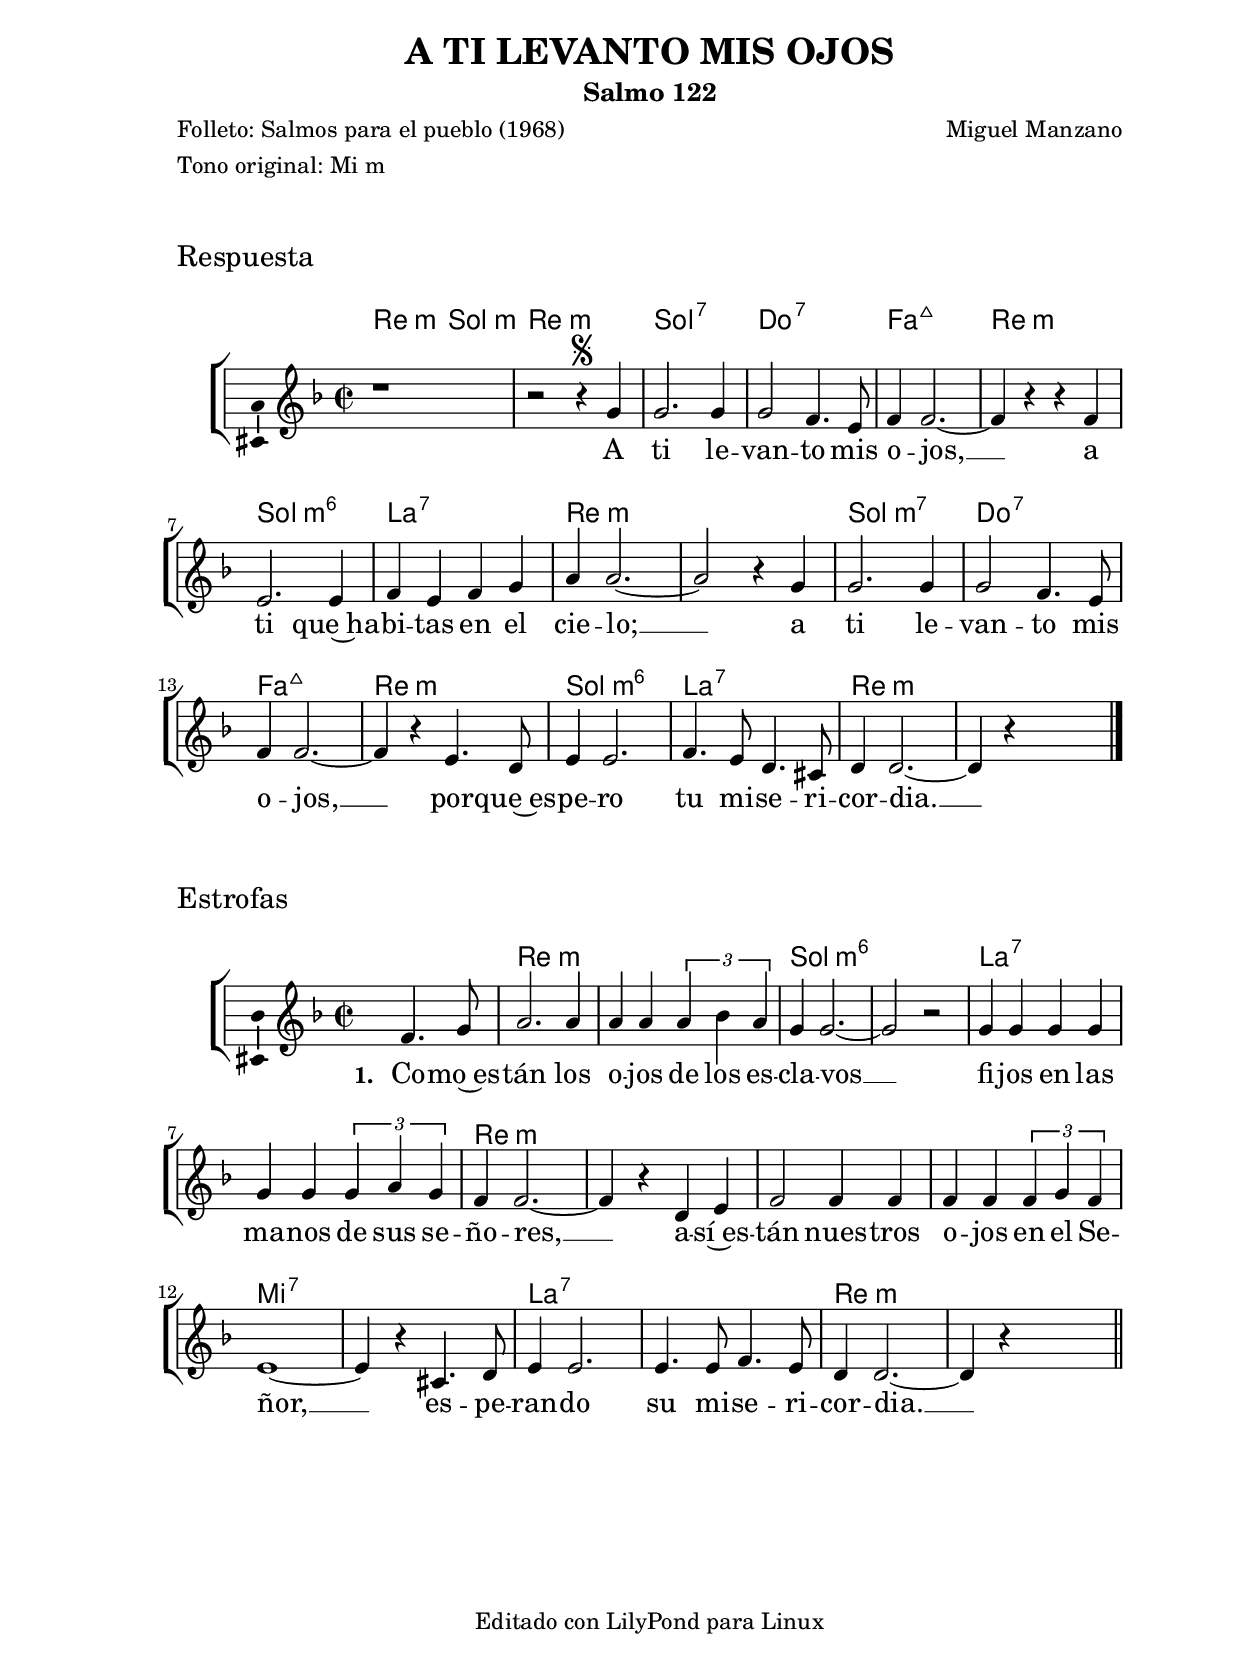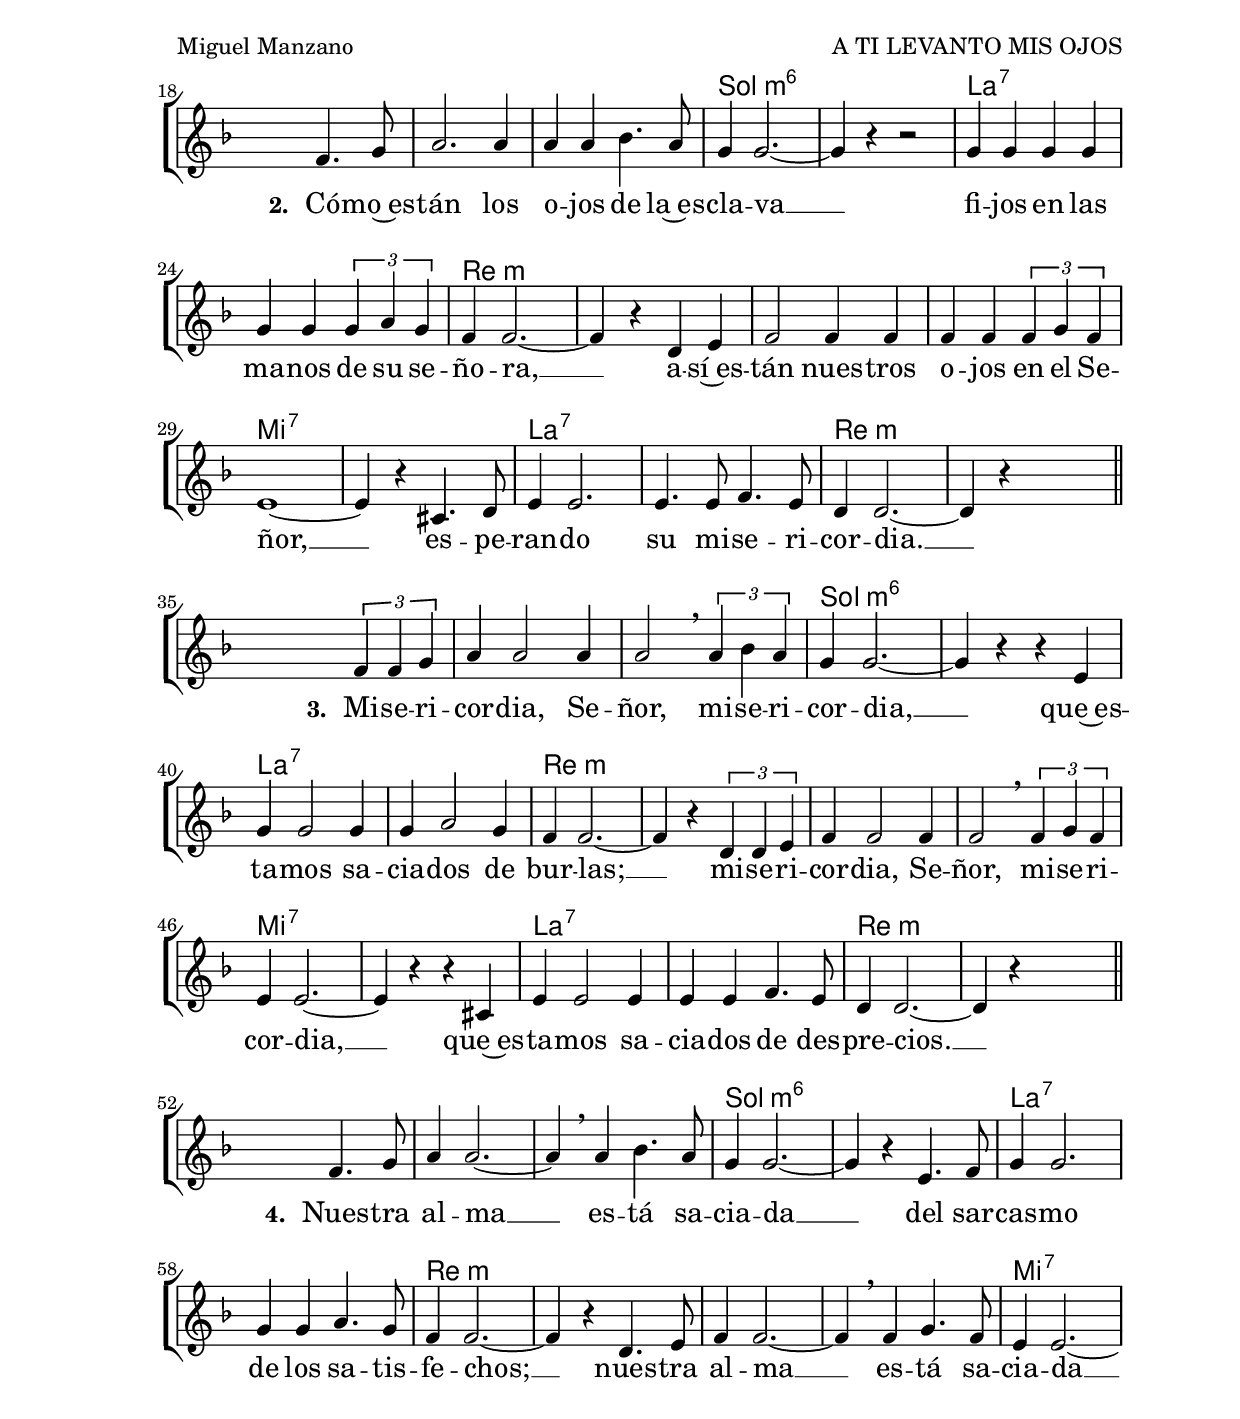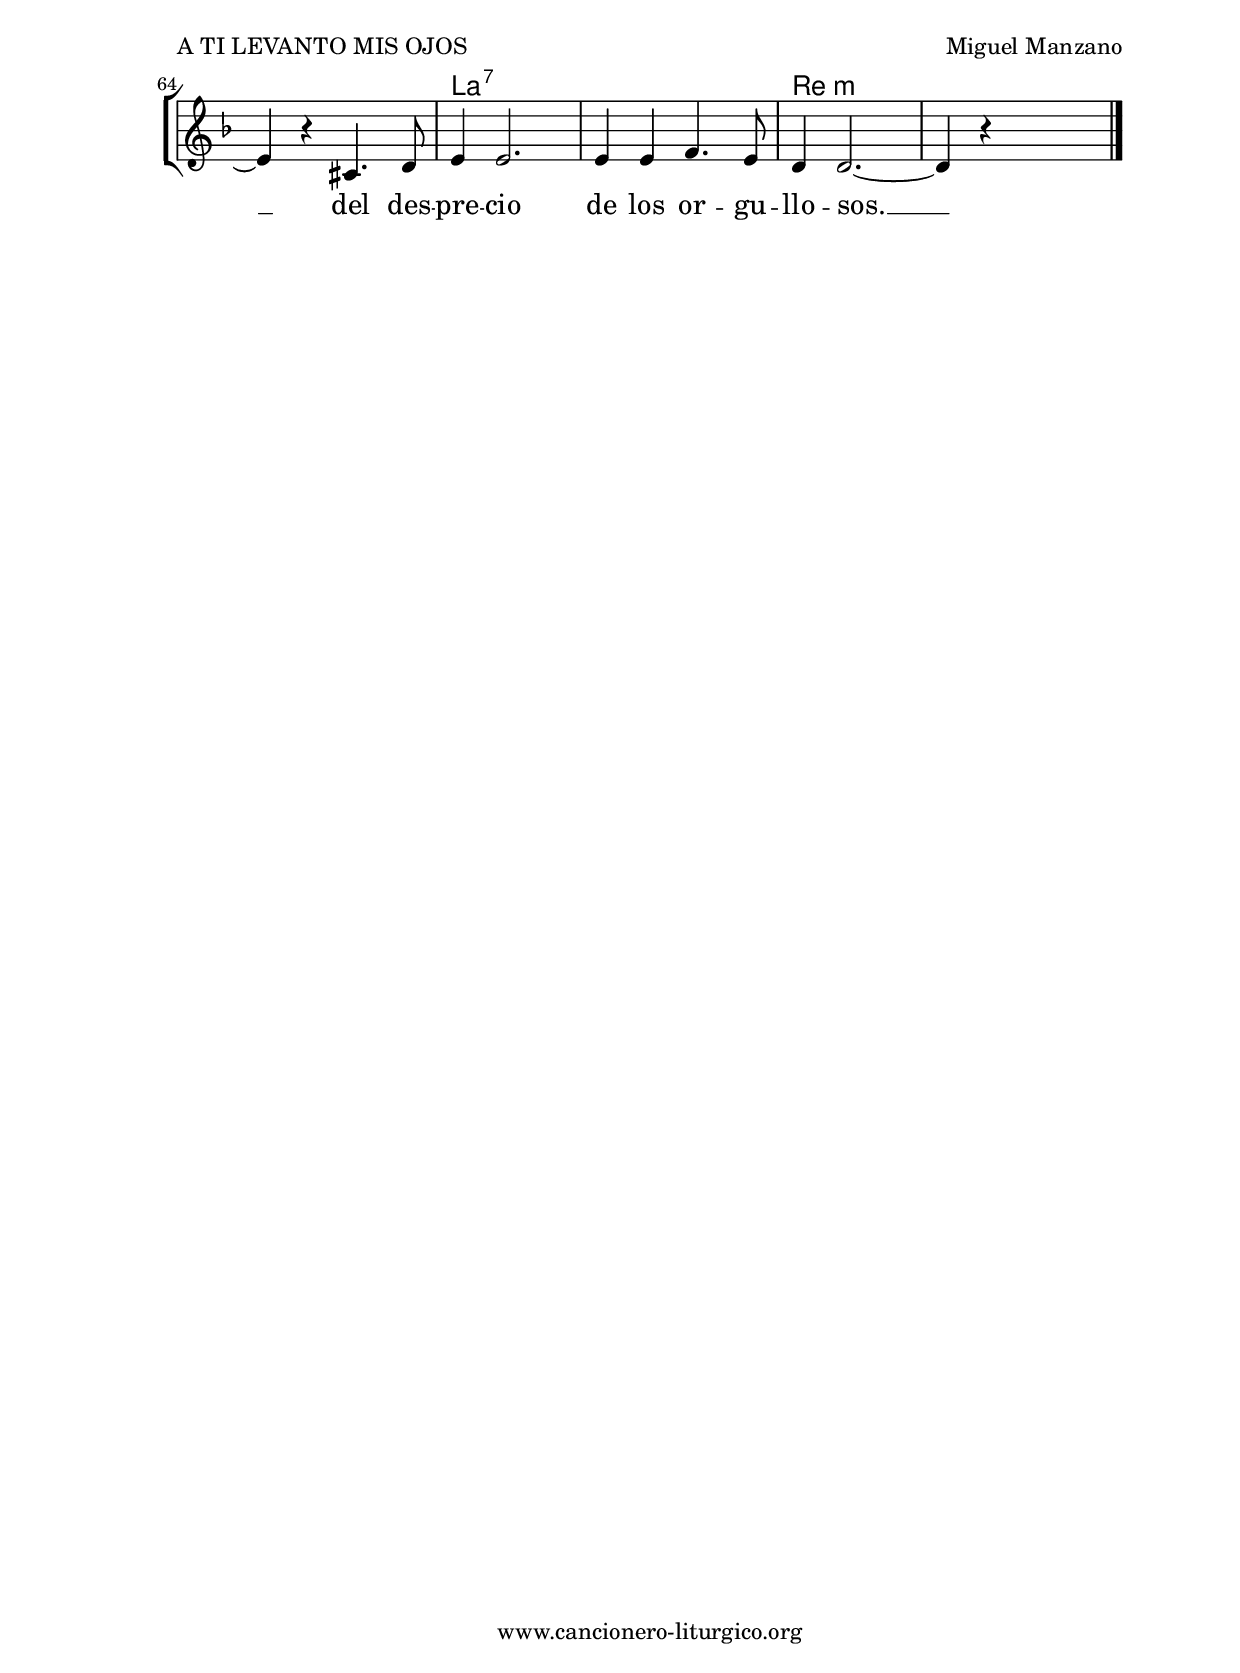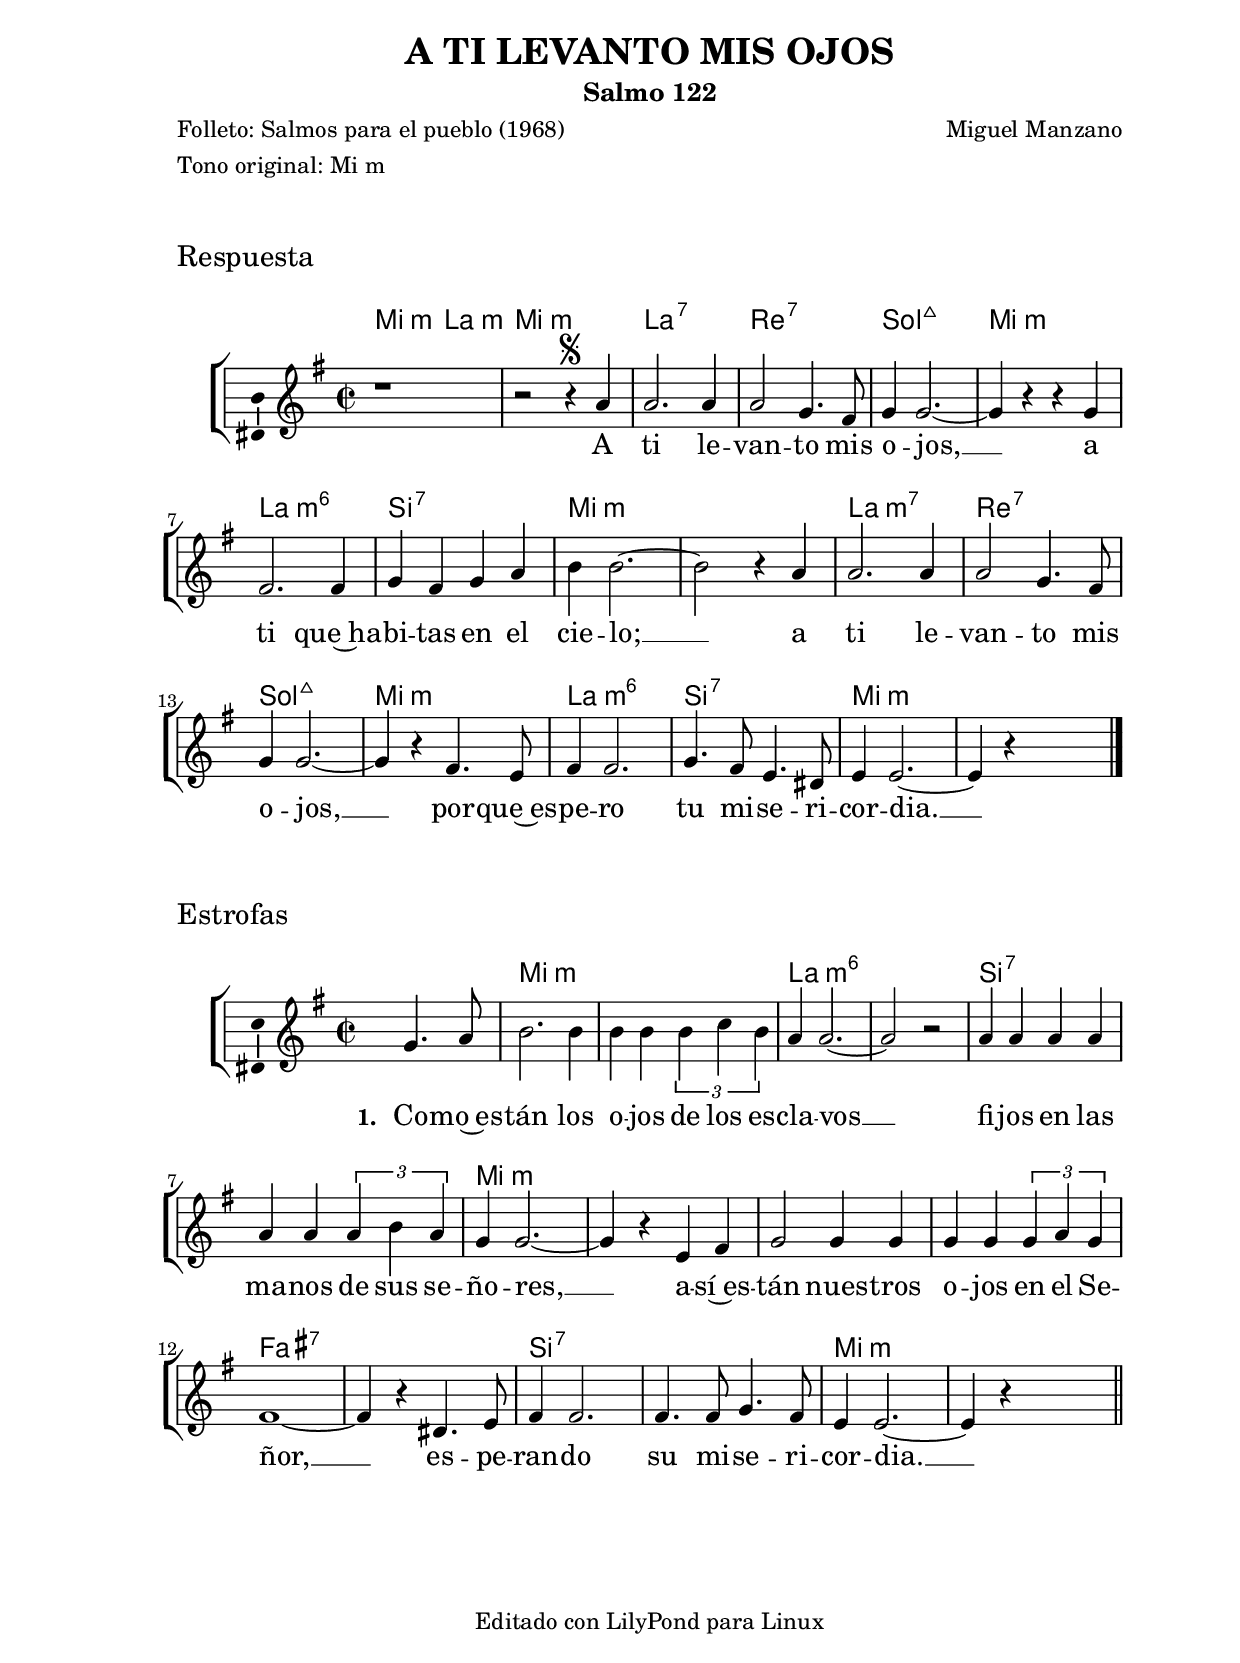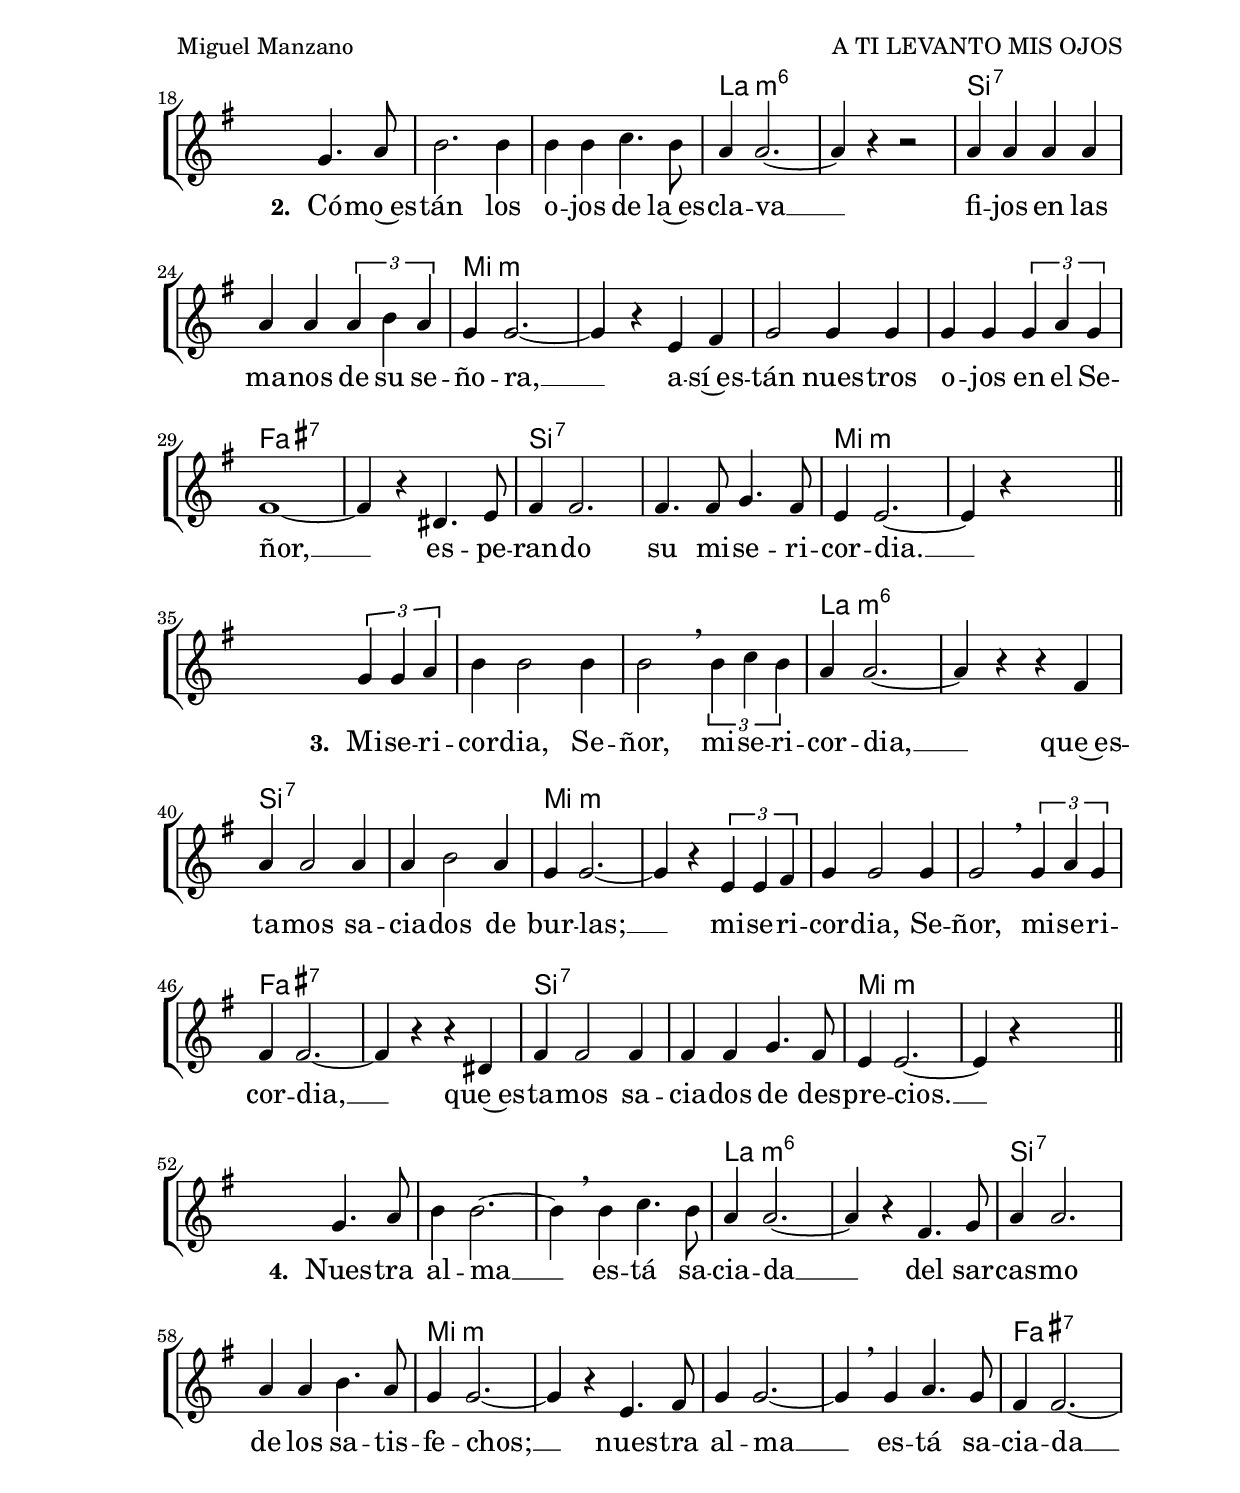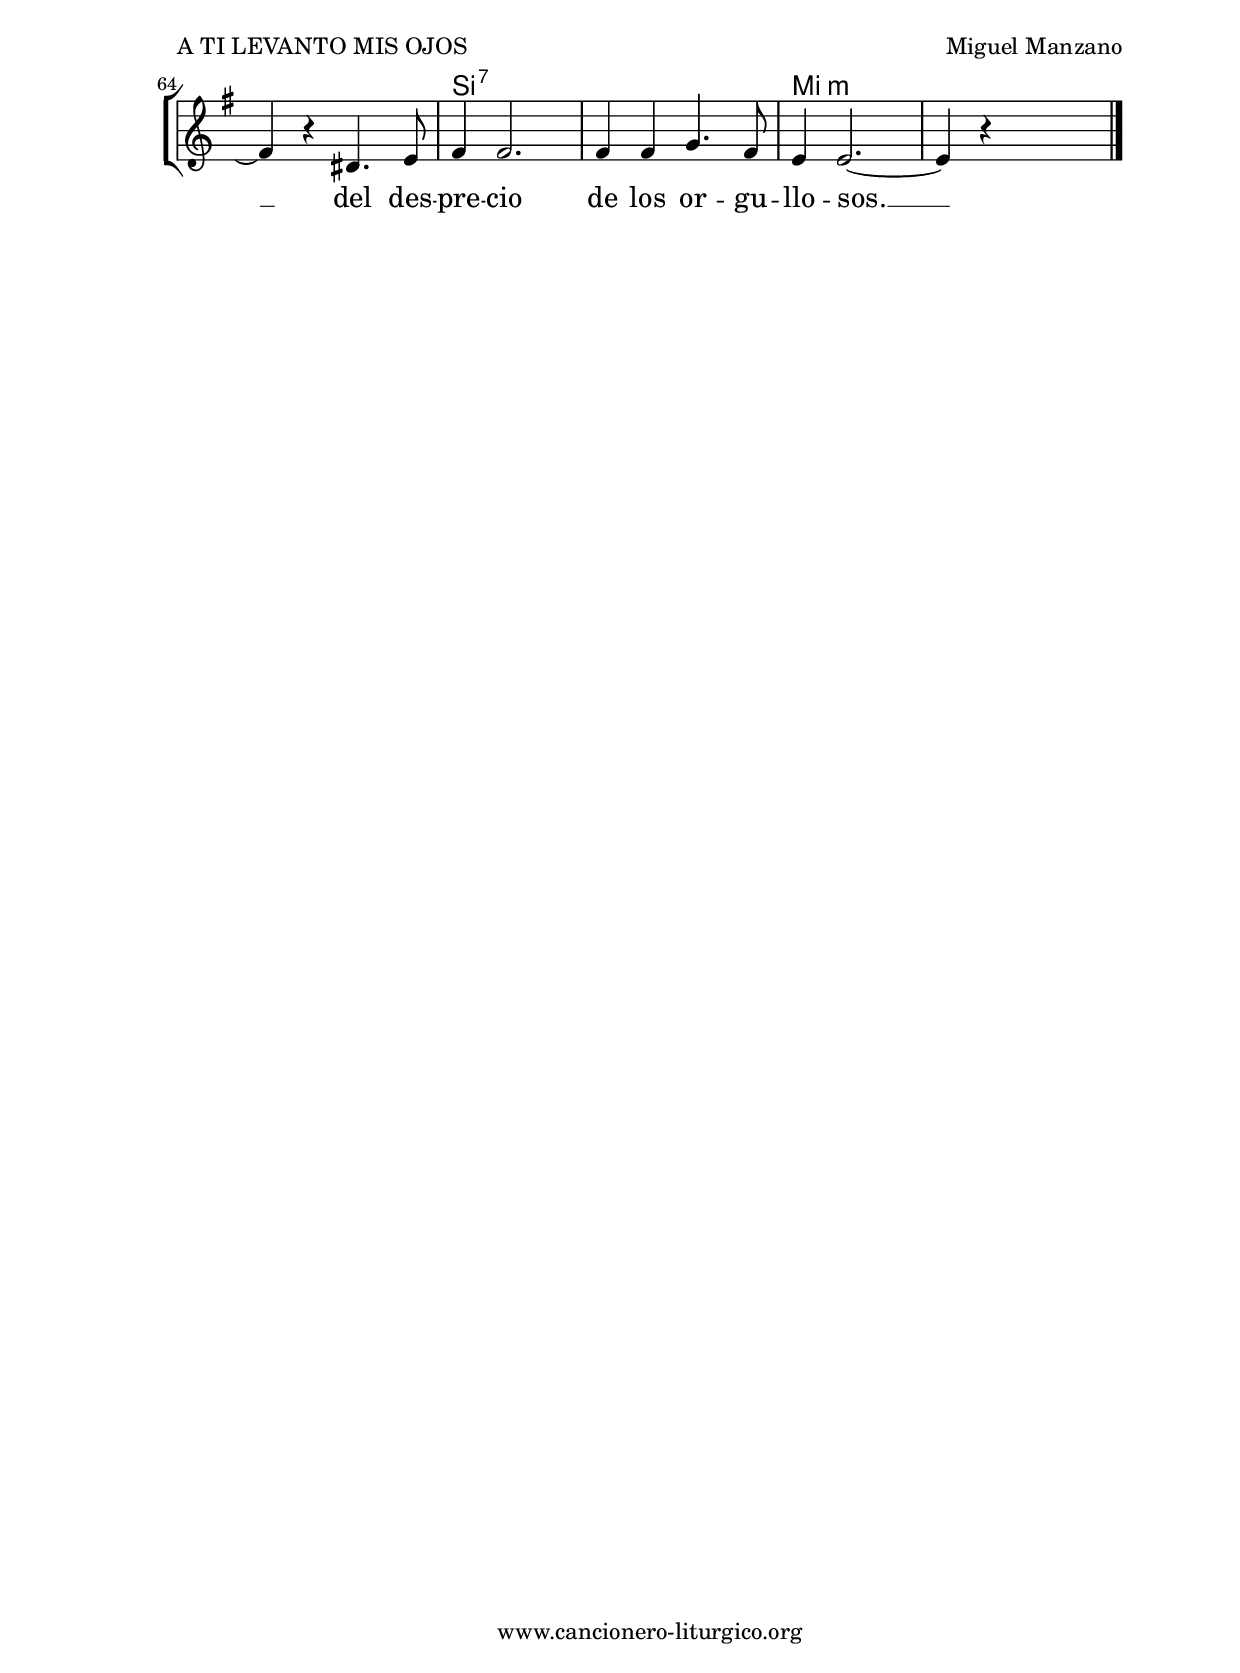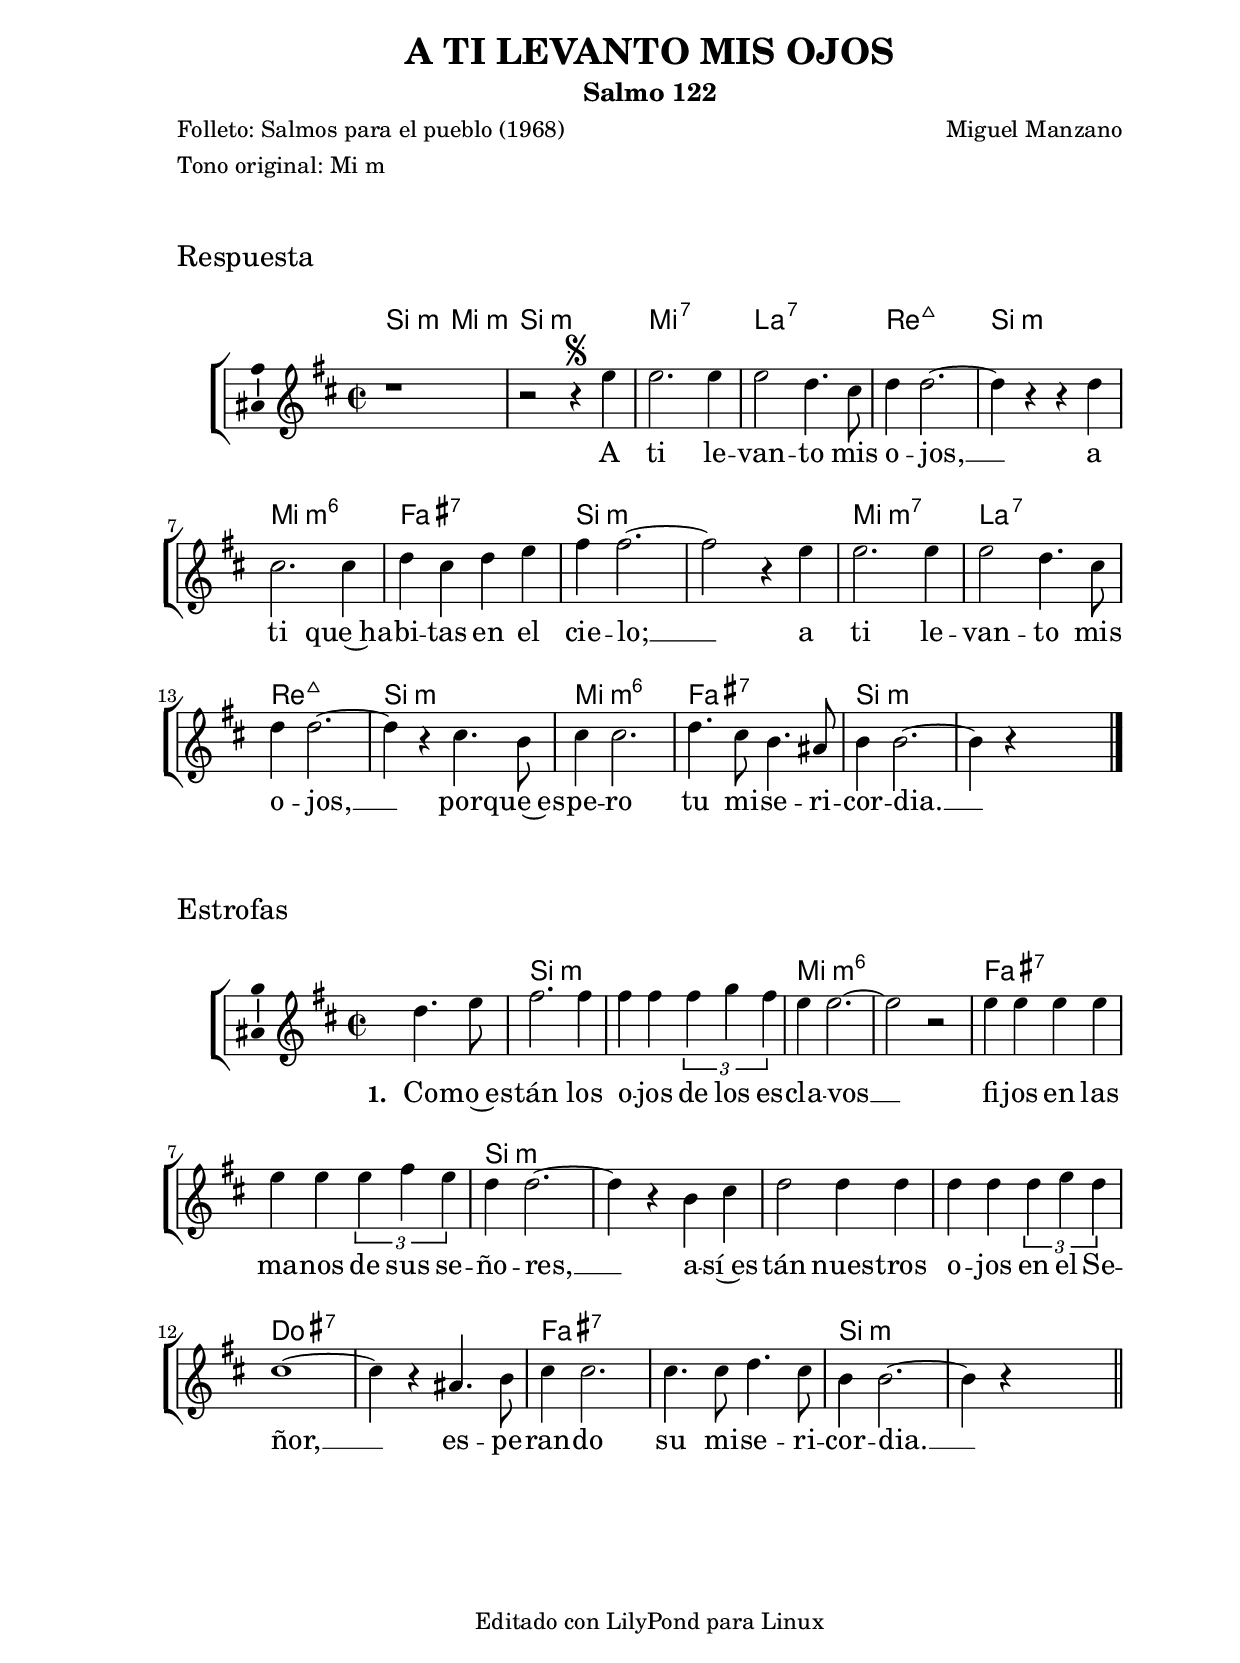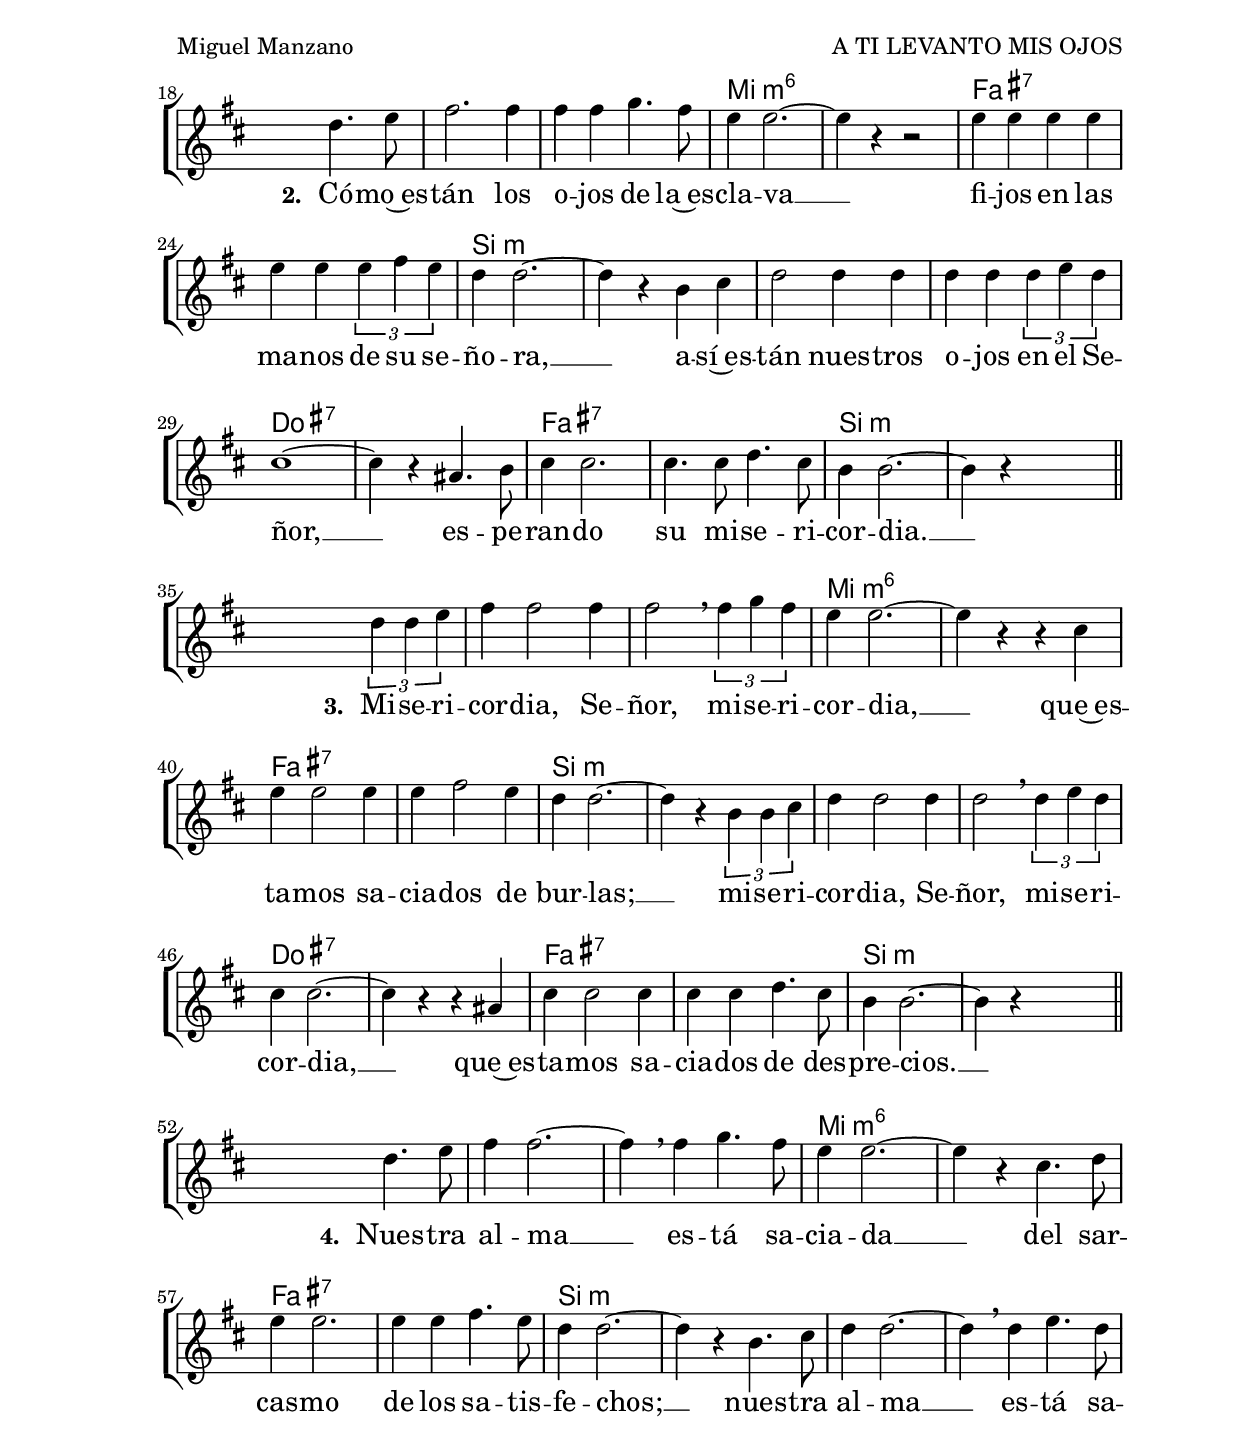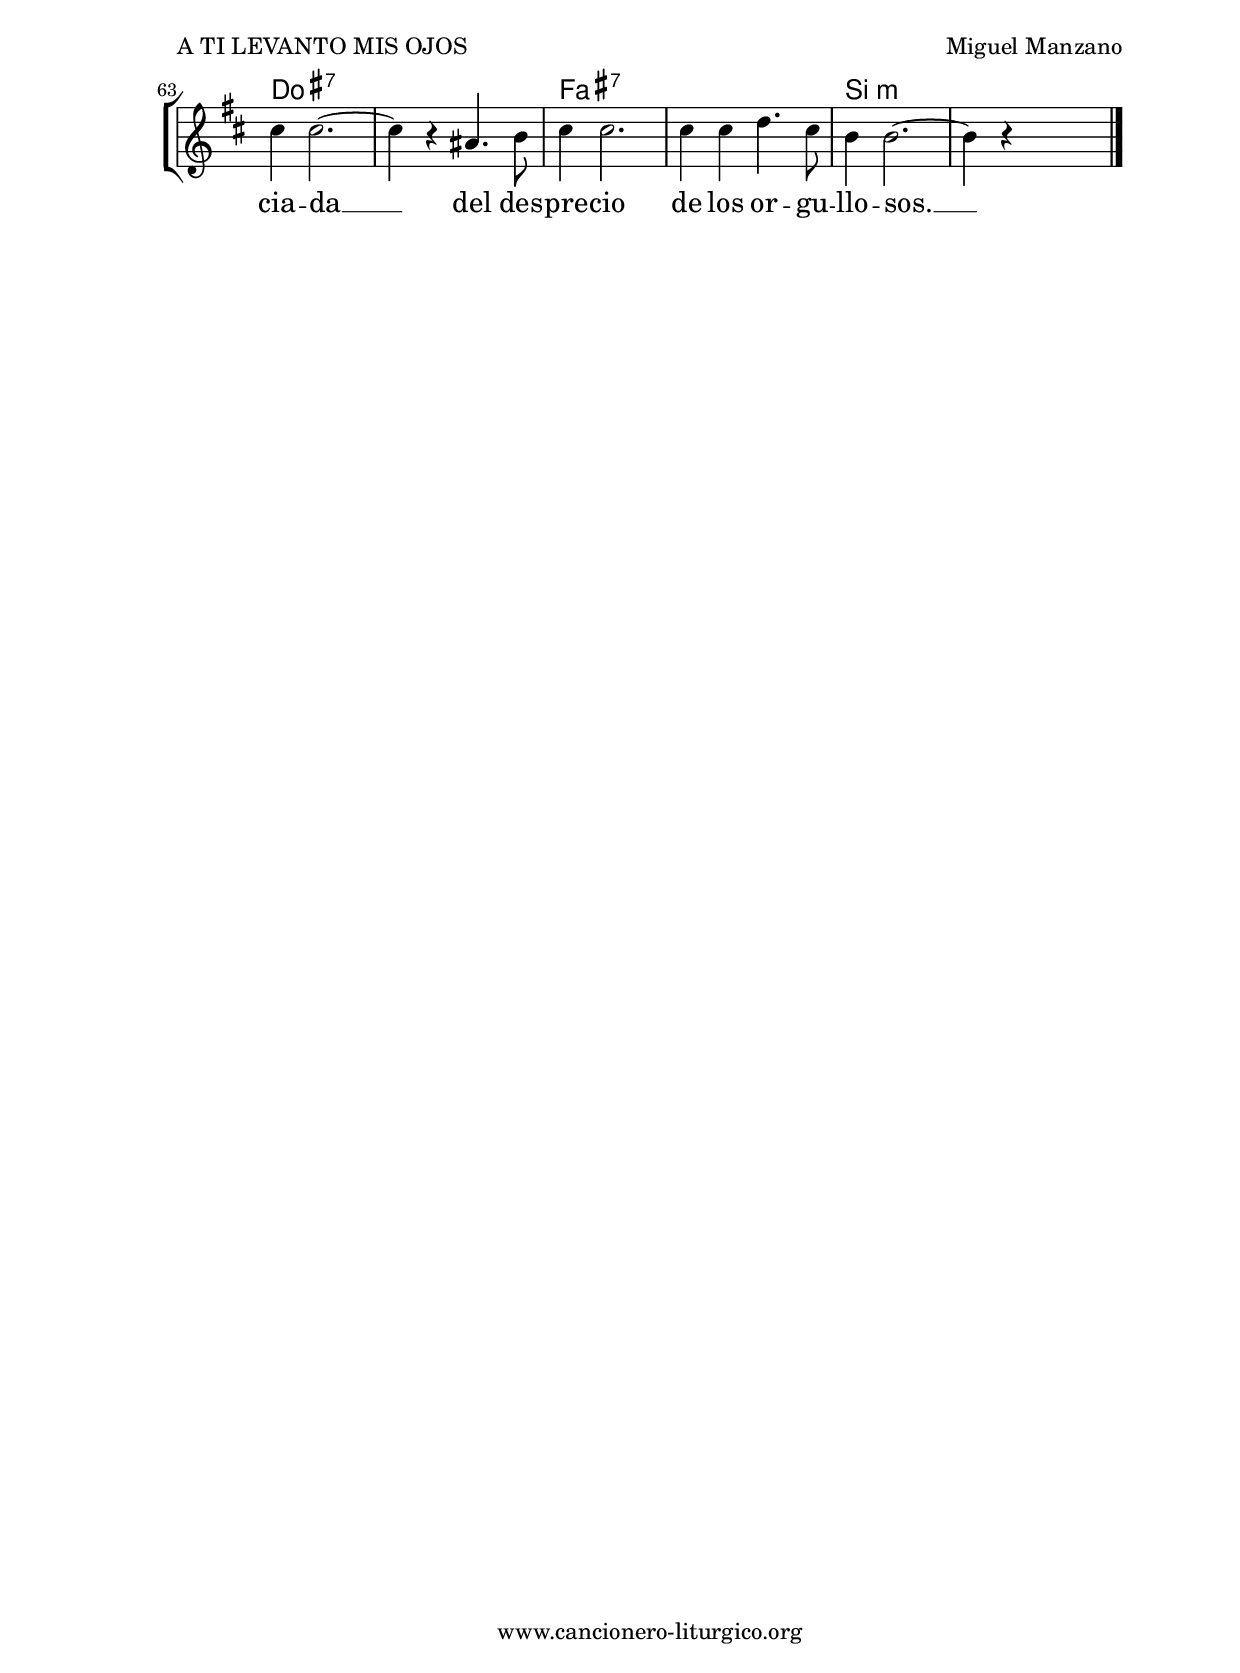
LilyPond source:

%
%para convertir .midi en .wav:
%timidity filename.midi -Ow -o finename.wav
%
%
%Para convertir de .wav a .mp3:
%lame -h -m j filename.wav
%
%
%para escuchar el midi:
%timidity nombrefichero.midi
%


%versión de lilypond para la que se ha escrito esta partitura:
\version "2.16.0"

	%Tamaño papel
	#(set-default-paper-size "a4")
	%Tamaño partitura
	#(set-global-staff-size 20)
	%No responde al pulsar sobre una nota
	#(ly:set-option 'point-and-click #f)

%parámetros del encabezamiento:
\header {
	title = "A TI LEVANTO MIS OJOS"
	subtitle = "Salmo 122"
	composer = "Miguel Manzano"
	poet = "Folleto: Salmos para el pueblo (1968)"
%%%	poet = "CLN 526"
	meter = "Tono original: Mi m"
	arranger = ""
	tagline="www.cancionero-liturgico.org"
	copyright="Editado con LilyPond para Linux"
	}

%parámetros asociados al papel:
\paper  {
	oddHeaderMarkup = \markup {\fill-line { \on-the-fly #not-first-page \fromproperty #'header:title \on-the-fly #not-first-page \fromproperty #'header:composer }}
	evenHeaderMarkup = \markup {\fill-line { \fromproperty #'header:composer \fromproperty #'header:title }}
	#(set-paper-size "a4")
	print-page-number = ##f
	first-page-number = 1
	print-first-page-number = ##f
	head-separation = 3.0 \cm
	top-margin = 2.0 \cm
	bottom-margin = 0.5\cm
	left-margin = 3.0 \cm
	line-width = 16.0 \cm 
	indent = 8\mm
	interscoreline = 2.\mm
	between-system-space = 15\mm
%	para que las partituras no llenen la hoja:
	ragged-bottom = ##t
%	idem para la última hoja:
	ragged-last-bottom = ##f
%	para que las partituras llenen el ancho del papel:
	ragged-last = ##f
	after-title-space = 2.5 \cm
%page-count=2
%system-count=8

	%Flexible Vertical Spacing
	markup-system-spacing =
	#'((basic-distance . 5) (minimum-distance . 3) (padding . 3))
	score-markup-spacing =
	#'((basic-distance . 15) (minimum-distance . 10) (padding . 3))
%	score-system-spacing =
%	#'((basic-distance . 15) (minimum-distance . 10) (padding . 5))
	system-system-spacing =
	#'((basic-distance . 5) (minimum-distance . 3) (padding . 3))
	markup-markup-spacing =
	#'((basic-distance . 20) (minimum-distance . 15) (padding . 3))
	last-bottom-spacing =
	#'((basic-distance . 5) (minimum-distance . 5) (padding . 3))
%	top-system-spacing =
%	#'((basic-distance . 10) (minimum-distance . 5) (padding . 3))
%	top-markup-spacing =
%	#'((basic-distance . 15) (minimum-distance . 10) (padding . 3))

	}


%parámetros que afectan a toda la partitura:
global =  {
	%clave de sol (G):
	\clef G
	%armadura:
	\transpose e d
	\key e \minor
	\tempo 4=180
	\set Score.tempoHideNote = ##t
	}


%%%%%%%%%%%%%%%%%%%%%%%%%%%%%%%%%%%%%%%%%%%%%%%%%%%%%%%
%%%%%%%%%%%%%%%%%%%%%%%%%%%%%%%%%%%%%%%%%%%%%%%%%%%%%%%
%%%%%%%%%%%%%%%%%%%%%%%%%%%%%%%%%%%%%%%%%%%%%%%%%%%%%%%


acordesrespuno = {
	\italianChords
	\chordmode {
	\transpose e d
{

e2:m a:m e1:m
a1:7 d:7 g:7+ e:m a:m6 b:7 e:m
s1
a1:m7 d:7 g:7+ e:m a:m6 b:7 e:m
s1

}
}
}

melodiarespuno = 
	\transpose e d
{
	\relative c''{

\time 2/2

r1
r2 r4^\segno a4
a2. a4
a2 g4. fis8
g4 g2.~
g4 r4 r4 g4
fis2. fis4
g4 fis g a
b4 b2.~
b2 r4 a4
a2. a4
a2 g4. fis8
g4 g2.~
g4 r4 fis4. e8
fis4 fis2.
g4. fis8 e4. dis8
e4 e2.~
e4 r4 s2

\bar "|."
}
}


textorespuno = \lyricmode {

A ti le -- van -- to mis o -- jos, __
a ti que~ha -- bi -- tas en el cie -- lo; __
a ti le -- van -- to mis o -- jos, __
por -- que~es -- pe -- ro tu mi -- se -- ri -- cor -- dia. __

	}

acordesrespunoStaff = \context ChordNames = acordesrespunoStaff <<
	\set chordChanges = ##t
	\acordesrespuno
	>>


vozrespunoStaff = \context Voice = vozrespunoStaff
\with {\consists "Ambitus_engraver"}
<<
%	\set Staff.instrumentName = ""
%	\set Staff.shortInstrumentName = ""
%	\set Staff.midiInstrument = #"clarinet"
%	\set Staff.midiInstrument = #"cello"
%	\set Staff.midiInstrument = #"flute"
	\set Staff.midiInstrument = #"electric guitar (jazz)"
%	\set Staff.midiInstrument = #"english horn"
%	\set Staff.midiInstrument = #"violin"
%	\set Staff.midiInstrument = #"glockenspiel"
	\set Staff.midiMinimumVolume = #0.7
	\set Staff.midiMaximumVolume = #0.9
	\global
	\melodiarespuno
	>>

textorespunoStaff = \context Lyrics = textorespunoStaff <<
	\lyricsto vozrespunoStaff \textorespuno
	>>


%%%%%%%%%%%%%%%%%%%%%%%%%%%%%%%%%%%%%%%%%%%%%%%%%%%%%%%
%%%%%%%%%%%%%%%%%%%%%%%%%%%%%%%%%%%%%%%%%%%%%%%%%%%%%%%
%%%%%%%%%%%%%%%%%%%%%%%%%%%%%%%%%%%%%%%%%%%%%%%%%%%%%%%


acordesrespest = {
	\italianChords
	\chordmode {
	\transpose e d
{

s1
e1:m s a:m6 s b:7 s e:m s s s fis:7 s b:7 s e:m s

s1
e1:m s a:m6 s b:7 s e:m s s s fis:7 s b:7 s e:m s

s1
e1:m s a:m6 s b:7 s e:m s s s fis:7 s b:7 s e:m s

s1
e1:m s a:m6 s b:7 s e:m s s s fis:7 s b:7 s e:m s

}
}
}

melodiarespest = 
	\transpose e d
{
	\relative c''{

\time 2/2

s2 g4. a8
b2. b4
b4 b \times 2/3 {b4 c b}
a4 a2.~
a2 r2
a4 a a a
a4 a \times 2/3 {a4 b a}
g4 g2.~
g4 r4 e4 fis
g2 g4 g
g4 g \times 2/3 {g4 a g}
fis1~
fis4 r4 dis4. e8
fis4 fis2.
fis4. fis8 g4. fis8
e4 e2.~
e4 r4 s2 

\bar "||"
\break

s2 g4. a8
b2. b4
b4 b c4. b8
a4 a2.~
a4 r4 r2
a4 a a a
a4 a \times 2/3 {a4 b a}
g4 g2.~
g4 r4 e4 fis
g2 g4 g
g4 g \times 2/3 {g4 a g}
fis1~
fis4 r4 dis4. e8
fis4 fis2.
fis4. fis8 g4. fis8
e4 e2.~
e4 r4 s2 

\bar "||"
\break

s2 \times 2/3 {g4 g a}
b4 b2 b4
b2 \breathe \times 2/3 {b4 c b}
a4 a2.~
a4 r4 r4 fis4
a4 a2 a4
a4 b2 a4
g4 g2.~
g4 r4 \times 2/3 {e4 e fis}
g4 g2 g4
g2 \breathe \times 2/3 {g4 a g}
fis4 fis2.~
fis4 r4 r4 dis4
fis4 fis2 fis4
fis4 fis g4. fis8
e4 e2.~
e4 r4 s2 

\bar "||"
\break

s2 g4. a8
b4 b2.~
b4 \breathe b c4. b8
a4 a2.~
a4 r4 fis4. g8
a4 a2.
a4 a b4. a8
g4 g2.~
g4 r4 e4. fis8
g4 g2.~
g4 \breathe g4 a4. g8
fis4 fis2.~
fis4 r4 dis4. e8
fis4 fis2.
fis4 fis g4. fis8
e4 e2.~
e4 r4 s2 

\bar "|."
}
}


textorespest = \lyricmode {

\set stanza =#"1. " Co -- mo~es -- tán los o -- jos de los es -- cla -- vos __
fi -- jos en las ma -- nos de sus se -- ño -- res, __
a -- sí~es -- tán nues -- tros o -- jos en el Se -- ñor, __
es -- pe -- ran -- do su mi -- se -- ri -- cor -- dia. __

\set stanza =#"2. " Có -- mo~es -- tán los o -- jos de la~es -- cla -- va __
fi -- jos en las ma -- nos de su se -- ño -- ra, __
a -- sí~es -- tán nues -- tros o -- jos en el Se -- ñor, __
es -- pe -- ran -- do su mi -- se -- ri -- cor -- dia. __

\set stanza =#"3. " Mi -- se -- ri -- cor -- dia, Se -- ñor, mi -- se -- ri -- cor -- dia, __
que~es -- ta -- mos sa -- cia -- dos de bur -- las; __
mi -- se -- ri -- cor -- dia, Se -- ñor, mi -- se -- ri -- cor -- dia, __
que~es -- ta -- mos sa -- cia -- dos de des -- pre -- cios. __

\set stanza =#"4. " Nues -- tra al -- ma __ es -- tá sa -- cia -- da __
del sar -- cas -- mo de los sa -- tis -- fe -- chos; __
nues -- tra al -- ma __ es -- tá sa -- cia -- da __
del des -- pre -- cio de los or -- gu -- llo -- sos. __

	}

acordesrespestStaff = \context ChordNames = acordesrespestStaff <<
	\set chordChanges = ##t
	\acordesrespest
	>>


vozrespestStaff = \context Voice = vozrespestStaff
\with {\consists "Ambitus_engraver"}
<<
%	\set Staff.instrumentName = ""
%	\set Staff.shortInstrumentName = ""
%	\set Staff.midiInstrument = #"clarinet"
%	\set Staff.midiInstrument = #"cello"
%	\set Staff.midiInstrument = #"flute"
	\set Staff.midiInstrument = #"electric guitar (jazz)"
%	\set Staff.midiInstrument = #"english horn"
%	\set Staff.midiInstrument = #"violin"
%	\set Staff.midiInstrument = #"glockenspiel"
	\set Staff.midiMinimumVolume = #0.7
	\set Staff.midiMaximumVolume = #0.9
	\global
	\melodiarespest
	>>

textorespestStaff = \context Lyrics = textorespestStaff <<
	\lyricsto vozrespestStaff \textorespest
	>>


%%%%%%%%%%%%%%%%%%%%%%%%%%%%%%%%%%%%%%%%%%%%%%%%%%%%%%%
%%%%%%%%%%%%%%%%%%%%%%%%%%%%%%%%%%%%%%%%%%%%%%%%%%%%%%%
%%%%%%%%%%%%%%%%%%%%%%%%%%%%%%%%%%%%%%%%%%%%%%%%%%%%%%%


\book {
	\score {
		\context ChoirStaff {
			\override StaffGroup.SystemStartBracket #'collapse-height = #1
			\override Score.SystemStartBar #'collapse-height = #1
			<<
			\acordesrespunoStaff
			\vozrespunoStaff
			\textorespunoStaff
			>>
			}
		\layout {
	    		\context {
				\Lyrics
				\override LyricText #'font-size = #2
				}
	   		 \context {
				\Score
				\override StaffSymbol #'staff-space = #(magstep +3)
				}
			}
		\header{piece=\markup{\fontsize #2 "Respuesta"}}
		}
	\score {
		\context ChoirStaff {
			\override StaffGroup.SystemStartBracket #'collapse-height = #1
			\override Score.SystemStartBar #'collapse-height = #1
			<<
			\acordesrespestStaff
			\vozrespestStaff
			\textorespestStaff
			>>
			}
		\layout {
	    		\context {
				\Lyrics
				\override LyricText #'font-size = #2
				}
	   		 \context {
				\Score
				\override StaffSymbol #'staff-space = #(magstep +3)
				}
			}
		\header{piece=\markup{\fontsize #2 "Estrofas"}}
		}
	\score {
		\unfoldRepeats
		\context ChoirStaff {
			<<
			\acordesrespunoStaff
			\vozrespunoStaff
			>>
			<<
			\acordesrespestStaff
			\vozrespestStaff
			>>
			}
		\midi {
	  		\context {
	  			\Score
				tempoWholesPerMinute = #(ly:make-moment 70 4)
				}
			}
		}
	}

#(define output-suffix "C")
\book {
	\score {
		\context ChoirStaff {
			\override StaffGroup.SystemStartBracket #'collapse-height = #1
			\override Score.SystemStartBar #'collapse-height = #1
\transpose c d
			<<
			\acordesrespunoStaff
			\vozrespunoStaff
			\textorespunoStaff
			>>
			}
		\layout {
	    		\context {
				\Lyrics
				\override LyricText #'font-size = #2
				}
	   		 \context {
				\Score
				\override StaffSymbol #'staff-space = #(magstep +3)
				}
			}
		\header{piece=\markup{\fontsize #2 "Respuesta"}}
		}
	\score {
		\context ChoirStaff {
			\override StaffGroup.SystemStartBracket #'collapse-height = #1
			\override Score.SystemStartBar #'collapse-height = #1
\transpose c d
			<<
			\acordesrespestStaff
			\vozrespestStaff
			\textorespestStaff
			>>
			}
		\layout {
	    		\context {
				\Lyrics
				\override LyricText #'font-size = #2
				}
	   		 \context {
				\Score
				\override StaffSymbol #'staff-space = #(magstep +3)
				}
			}
		\header{piece=\markup{\fontsize #2 "Estrofas"}}
		}
	}

#(define output-suffix "S")
\book {
	\score {
		\context ChoirStaff {
			\override StaffGroup.SystemStartBracket #'collapse-height = #1
			\override Score.SystemStartBar #'collapse-height = #1
\transpose c a
			<<
			\acordesrespunoStaff
			\vozrespunoStaff
			\textorespunoStaff
			>>
			}
		\layout {
	    		\context {
				\Lyrics
				\override LyricText #'font-size = #2
				}
	   		 \context {
				\Score
				\override StaffSymbol #'staff-space = #(magstep +3)
				}
			}
		\header{piece=\markup{\fontsize #2 "Respuesta"}}
		}
	\score {
		\context ChoirStaff {
			\override StaffGroup.SystemStartBracket #'collapse-height = #1
			\override Score.SystemStartBar #'collapse-height = #1
\transpose c a
			<<
			\acordesrespestStaff
			\vozrespestStaff
			\textorespestStaff
			>>
			}
		\layout {
	    		\context {
				\Lyrics
				\override LyricText #'font-size = #2
				}
	   		 \context {
				\Score
				\override StaffSymbol #'staff-space = #(magstep +3)
				}
			}
		\header{piece=\markup{\fontsize #2 "Estrofas"}}
		}
	}



